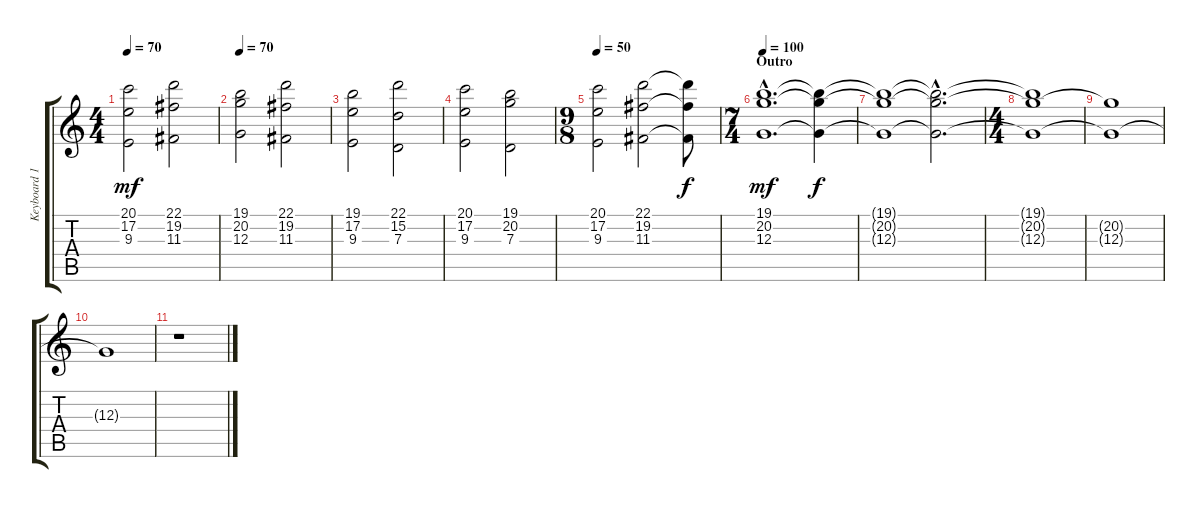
\track ("Keyboard 1" "Keyboard 1") {instrument stringensemble1}
\staff {score tabs}
\tuning (E4 B3 G3 D3 A2 E2) {hide}
\ts (4 4)
\tempo 70
\clef g2
\ks c
(20.1 17.2 9.3).2{dy mf} (22.1 19.2 11.3).2 |
\tempo 70
(19.1 20.2 12.3).2 (22.1 19.2 11.3).2 |
(19.1 17.2 9.3).2 (22.1 15.2 7.3).2 |
(20.1 17.2 9.3).2 (19.1 20.2 7.3).2 |
\ts (9 8)
\tempo 50
(20.1 17.2 9.3).2 (22.1 19.2 11.3).2 (22.1{t} 19.2{t} 11.3{t}).8{dy f} |
\ts (7 4)
\section ("" "Outro")
\tempo 100
(19.1{hac} 20.2{hac} 12.3{hac}).1{d dy mf} (19.1{t} 20.2{t} 12.3{t}).4{dy f} |
(19.1{t} 20.2{t} 12.3{t}).1 (19.1{hac t} 20.2{hac t} 12.3{hac t}).2{d} |
\ts (4 4)
(19.1{t} 20.2{t} 12.3{t}).1 |
(20.2{t} 12.3{t}).1 |
12.3{t}.1{volume 0} |
r.1
